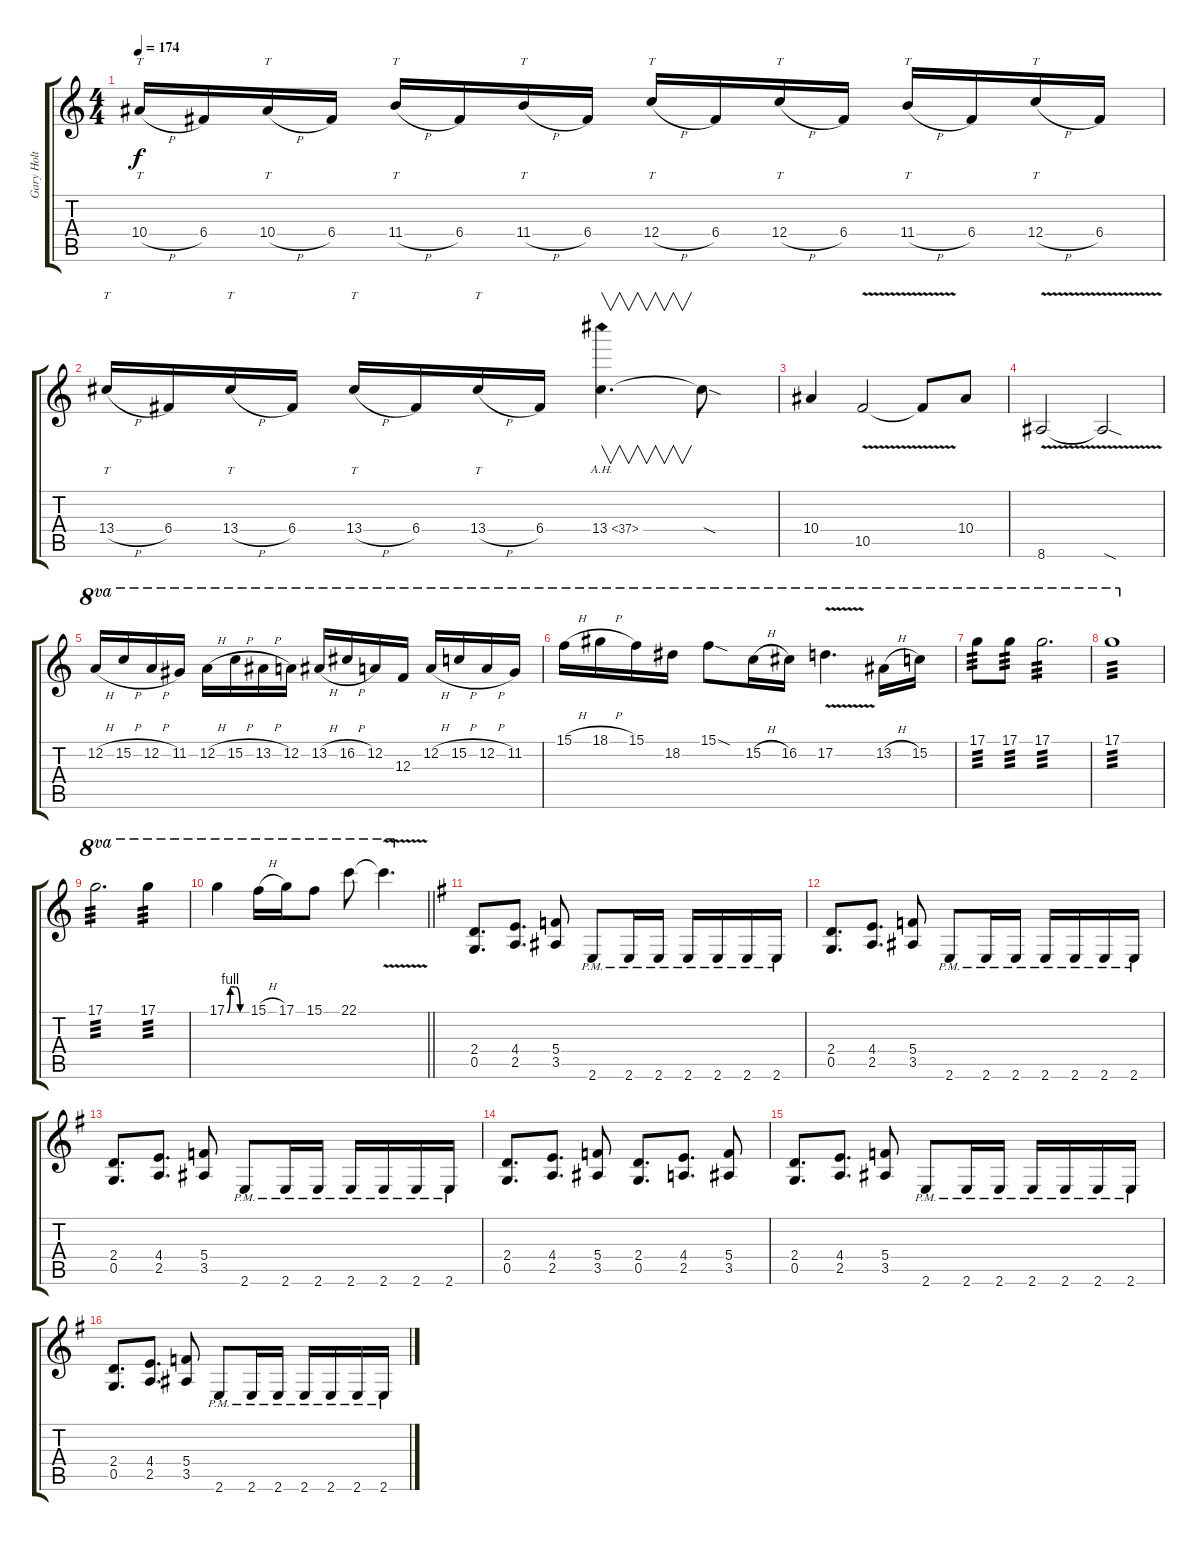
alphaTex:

\track ("Gary Holt" "Gary Holt") {instrument distortionguitar}
\staff {score tabs}
\tuning (D4 A3 F3 C3 G2 D2) {hide}
\ts (4 4)
\tempo 174
\clef g2
\ks c
10.4{h}.16{tt dy f} 6.4.16 10.4{h}.16{tt} 6.4.16 11.4{h}.16{tt} 6.4.16 11.4{h}.16{tt} 6.4.16 12.4{h}.16{tt} 6.4.16 12.4{h}.16{tt} 6.4.16 11.4{h}.16{tt} 6.4.16 12.4{h}.16{tt} 6.4.16 |
13.4{h}.16{tt} 6.4.16 13.4{h}.16{tt} 6.4.16 13.4{h}.16{tt} 6.4.16 13.4{h}.16{tt} 6.4.16 13.4{ah 24}.4{v d} 13.4{sod t}.8 |
10.4.4 10.5{v}.2 10.5{v t}.8 10.4.8 |
8.6{v}.2 8.6{sod t}.2 |
12.2{h}.16{ot 8va} 15.2{h}.16{ot 8va} 12.2{h}.16{ot 8va} 11.2.16{ot 8va} 12.2{h}.16{ot 8va} 15.2{h}.16{ot 8va} 13.2{h}.16{ot 8va} 12.2.16{ot 8va} 13.2{h}.16{ot 8va} 16.2{h}.16{ot 8va} 12.2.16{ot 8va} 12.3.16{ot 8va} 12.2{h}.16{ot 8va} 15.2{h}.16{ot 8va} 12.2{h}.16{ot 8va} 11.2.16{ot 8va} |
15.1{h}.16{ot 8va} 18.1{h}.16{ot 8va} 15.1.16{ot 8va} 18.2.16{ot 8va} 15.1{sod}.8{ot 8va} 15.2{h}.16{ot 8va} 16.2.16{ot 8va} 17.2{v}.4{d ot 8va} 13.2{h}.16{ot 8va} 15.2.16{ot 8va} |
17.1.8{ot 8va tp 3} 17.1.8{ot 8va tp 3} 17.1.2{d ot 8va tp 3} |
17.1.1{ot 8va tp 3} |
17.1.2{d ot 8va tp 3} 17.1.4{ot 8va tp 3} |
\barLineRight lightlight
17.1{be (custom 0 0 10 4 25 4 40 0 60 0)}.4{ot 8va} 15.1{h}.16{ot 8va} 17.1.16{ot 8va} 15.1.8{ot 8va} 22.1.8{ot 8va} 22.1{v t}.4{d ot 8va} |
\ks g
(2.4 0.5).8{d} (4.4 2.5).8{d} (5.4 3.5).8 2.6{pm}.8 2.6{pm}.16 2.6{pm}.16 2.6{pm}.16 2.6{pm}.16 2.6{pm}.16 2.6{pm}.16 |
(2.4 0.5).8{d} (4.4 2.5).8{d} (5.4 3.5).8 2.6{pm}.8 2.6{pm}.16 2.6{pm}.16 2.6{pm}.16 2.6{pm}.16 2.6{pm}.16 2.6{pm}.16 |
(2.4 0.5).8{d} (4.4 2.5).8{d} (5.4 3.5).8 2.6{pm}.8 2.6{pm}.16 2.6{pm}.16 2.6{pm}.16 2.6{pm}.16 2.6{pm}.16 2.6{pm}.16 |
(2.4 0.5).8{d} (4.4 2.5).8{d} (5.4 3.5).8 (2.4 0.5).8{d} (4.4 2.5).8{d} (5.4 3.5).8 |
(2.4 0.5).8{d} (4.4 2.5).8{d} (5.4 3.5).8 2.6{pm}.8 2.6{pm}.16 2.6{pm}.16 2.6{pm}.16 2.6{pm}.16 2.6{pm}.16 2.6{pm}.16 |
(2.4 0.5).8{d} (4.4 2.5).8{d} (5.4 3.5).8 2.6{pm}.8 2.6{pm}.16 2.6{pm}.16 2.6{pm}.16 2.6{pm}.16 2.6{pm}.16 2.6{pm}.16
